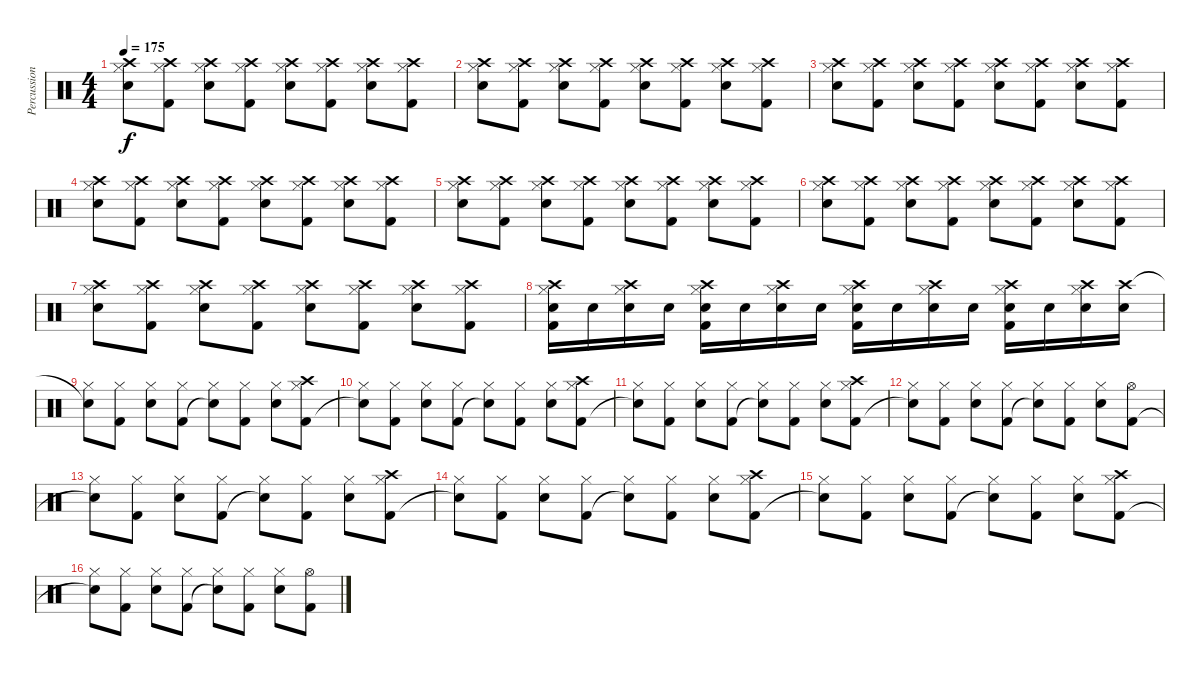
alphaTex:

\track ("Percussion" "Percussion") {instrument percussion}
\staff {score}
\articulation defaults
\ts (4 4)
\tempo 175
\clef neutral
\ks c
("Hi-Hat (closed)" "Electric Snare (hit)" "Crash high (hit)").8{dy f} ("Hi-Hat (closed)" "Kick (hit) 2" "Crash high (hit)").8 ("Hi-Hat (closed)" "Electric Snare (hit)" "Crash high (hit)").8 ("Hi-Hat (closed)" "Kick (hit) 2" "Crash high (hit)").8 ("Hi-Hat (closed)" "Electric Snare (hit)" "Crash high (hit)").8 ("Hi-Hat (closed)" "Kick (hit) 2" "Crash high (hit)").8 ("Hi-Hat (closed)" "Electric Snare (hit)" "Crash high (hit)").8 ("Hi-Hat (closed)" "Kick (hit) 2" "Crash high (hit)").8 |
("Hi-Hat (closed)" "Electric Snare (hit)" "Crash high (hit)").8 ("Hi-Hat (closed)" "Kick (hit) 2" "Crash high (hit)").8 ("Hi-Hat (closed)" "Electric Snare (hit)" "Crash high (hit)").8 ("Hi-Hat (closed)" "Kick (hit) 2" "Crash high (hit)").8 ("Hi-Hat (closed)" "Electric Snare (hit)" "Crash high (hit)").8 ("Hi-Hat (closed)" "Kick (hit) 2" "Crash high (hit)").8 ("Hi-Hat (closed)" "Electric Snare (hit)" "Crash high (hit)").8 ("Hi-Hat (closed)" "Kick (hit) 2" "Crash high (hit)").8 |
("Hi-Hat (closed)" "Electric Snare (hit)" "Crash high (hit)").8 ("Hi-Hat (closed)" "Kick (hit) 2" "Crash high (hit)").8 ("Hi-Hat (closed)" "Electric Snare (hit)" "Crash high (hit)").8 ("Hi-Hat (closed)" "Kick (hit) 2" "Crash high (hit)").8 ("Hi-Hat (closed)" "Electric Snare (hit)" "Crash high (hit)").8 ("Hi-Hat (closed)" "Kick (hit) 2" "Crash high (hit)").8 ("Hi-Hat (closed)" "Electric Snare (hit)" "Crash high (hit)").8 ("Hi-Hat (closed)" "Kick (hit) 2" "Crash high (hit)").8 |
("Hi-Hat (closed)" "Electric Snare (hit)" "Crash high (hit)").8 ("Hi-Hat (closed)" "Kick (hit) 2" "Crash high (hit)").8 ("Hi-Hat (closed)" "Electric Snare (hit)" "Crash high (hit)").8 ("Hi-Hat (closed)" "Kick (hit) 2" "Crash high (hit)").8 ("Hi-Hat (closed)" "Electric Snare (hit)" "Crash high (hit)").8 ("Hi-Hat (closed)" "Kick (hit) 2" "Crash high (hit)").8 ("Hi-Hat (closed)" "Electric Snare (hit)" "Crash high (hit)").8 ("Hi-Hat (closed)" "Kick (hit) 2" "Crash high (hit)").8 |
("Hi-Hat (closed)" "Electric Snare (hit)" "Crash high (hit)").8 ("Hi-Hat (closed)" "Kick (hit) 2" "Crash high (hit)").8 ("Hi-Hat (closed)" "Electric Snare (hit)" "Crash high (hit)").8 ("Hi-Hat (closed)" "Kick (hit) 2" "Crash high (hit)").8 ("Hi-Hat (closed)" "Electric Snare (hit)" "Crash high (hit)").8 ("Hi-Hat (closed)" "Kick (hit) 2" "Crash high (hit)").8 ("Hi-Hat (closed)" "Electric Snare (hit)" "Crash high (hit)").8 ("Hi-Hat (closed)" "Kick (hit) 2" "Crash high (hit)").8 |
("Hi-Hat (closed)" "Electric Snare (hit)" "Crash high (hit)").8 ("Hi-Hat (closed)" "Kick (hit) 2" "Crash high (hit)").8 ("Hi-Hat (closed)" "Electric Snare (hit)" "Crash high (hit)").8 ("Hi-Hat (closed)" "Kick (hit) 2" "Crash high (hit)").8 ("Hi-Hat (closed)" "Electric Snare (hit)" "Crash high (hit)").8 ("Hi-Hat (closed)" "Kick (hit) 2" "Crash high (hit)").8 ("Hi-Hat (closed)" "Electric Snare (hit)" "Crash high (hit)").8 ("Hi-Hat (closed)" "Kick (hit) 2" "Crash high (hit)").8 |
("Hi-Hat (closed)" "Electric Snare (hit)" "Crash high (hit)").8 ("Hi-Hat (closed)" "Kick (hit) 2" "Crash high (hit)").8 ("Hi-Hat (closed)" "Electric Snare (hit)" "Crash high (hit)").8 ("Hi-Hat (closed)" "Kick (hit) 2" "Crash high (hit)").8 ("Hi-Hat (closed)" "Electric Snare (hit)" "Crash high (hit)").8 ("Hi-Hat (closed)" "Kick (hit) 2" "Crash high (hit)").8 ("Hi-Hat (closed)" "Electric Snare (hit)" "Crash high (hit)").8 ("Hi-Hat (closed)" "Kick (hit) 2" "Crash high (hit)").8 |
("Hi-Hat (closed)" "Electric Snare (hit)" "Kick (hit) 2" "Crash high (hit)").16 "Electric Snare (hit)".16 ("Hi-Hat (closed)" "Electric Snare (hit)" "Crash high (hit)").16 "Electric Snare (hit)".16 ("Hi-Hat (closed)" "Electric Snare (hit)" "Kick (hit) 2" "Crash high (hit)").16 "Electric Snare (hit)".16 ("Hi-Hat (closed)" "Electric Snare (hit)" "Crash high (hit)").16 "Electric Snare (hit)".16 ("Hi-Hat (closed)" "Electric Snare (hit)" "Kick (hit) 2" "Crash high (hit)").16 "Electric Snare (hit)".16 ("Hi-Hat (closed)" "Electric Snare (hit)" "Crash high (hit)").16 "Electric Snare (hit)".16 ("Hi-Hat (closed)" "Electric Snare (hit)" "Kick (hit) 2" "Crash high (hit)").16 "Electric Snare (hit)".16 ("Hi-Hat (closed)" "Electric Snare (hit)" "Crash high (hit)").16 ("Electric Snare (hit)" "Crash high (hit)").16 |
("Hi-Hat (closed)" "Snare (hit)"{t}).8 ("Hi-Hat (closed)" "Kick (hit) 2").8 ("Hi-Hat (closed)" "Electric Snare (hit)").8 ("Hi-Hat (closed)" "Kick (hit) 2").8 ("Hi-Hat (closed)" "Snare (hit)"{t}).8 ("Hi-Hat (closed)" "Kick (hit) 2").8 ("Hi-Hat (closed)" "Electric Snare (hit)").8 ("Hi-Hat (closed)" "Kick (hit) 2" "Crash high (hit)").8 |
("Hi-Hat (closed)" "Snare (hit)"{t}).8 ("Hi-Hat (closed)" "Kick (hit) 2").8 ("Hi-Hat (closed)" "Electric Snare (hit)").8 ("Hi-Hat (closed)" "Kick (hit) 2").8 ("Hi-Hat (closed)" "Snare (hit)"{t}).8 ("Hi-Hat (closed)" "Kick (hit) 2").8 ("Hi-Hat (closed)" "Electric Snare (hit)").8 ("Hi-Hat (closed)" "Kick (hit) 2" "Crash high (hit)").8 |
("Hi-Hat (closed)" "Snare (hit)"{t}).8 ("Hi-Hat (closed)" "Kick (hit) 2").8 ("Hi-Hat (closed)" "Electric Snare (hit)").8 ("Hi-Hat (closed)" "Kick (hit) 2").8 ("Hi-Hat (closed)" "Snare (hit)"{t}).8 ("Hi-Hat (closed)" "Kick (hit) 2").8 ("Hi-Hat (closed)" "Electric Snare (hit)").8 ("Hi-Hat (closed)" "Kick (hit) 2" "Crash high (hit)").8 |
("Hi-Hat (closed)" "Snare (hit)"{t}).8 ("Hi-Hat (closed)" "Kick (hit) 2").8 ("Hi-Hat (closed)" "Electric Snare (hit)").8 ("Hi-Hat (closed)" "Kick (hit) 2").8 ("Hi-Hat (closed)" "Snare (hit)"{t}).8 ("Hi-Hat (closed)" "Kick (hit) 2").8 ("Hi-Hat (closed)" "Electric Snare (hit)").8 ("Hi-Hat (open)" "Kick (hit) 2").8 |
("Hi-Hat (closed)" "Snare (hit)"{t}).8 ("Hi-Hat (closed)" "Kick (hit) 2").8 ("Hi-Hat (closed)" "Electric Snare (hit)").8 ("Hi-Hat (closed)" "Kick (hit) 2").8 ("Hi-Hat (closed)" "Snare (hit)"{t}).8 ("Hi-Hat (closed)" "Kick (hit) 2").8 ("Hi-Hat (closed)" "Electric Snare (hit)").8 ("Hi-Hat (closed)" "Kick (hit) 2" "Crash high (hit)").8 |
("Hi-Hat (closed)" "Snare (hit)"{t}).8 ("Hi-Hat (closed)" "Kick (hit) 2").8 ("Hi-Hat (closed)" "Electric Snare (hit)").8 ("Hi-Hat (closed)" "Kick (hit) 2").8 ("Hi-Hat (closed)" "Snare (hit)"{t}).8 ("Hi-Hat (closed)" "Kick (hit) 2").8 ("Hi-Hat (closed)" "Electric Snare (hit)").8 ("Hi-Hat (closed)" "Kick (hit) 2" "Crash high (hit)").8 |
("Hi-Hat (closed)" "Snare (hit)"{t}).8 ("Hi-Hat (closed)" "Kick (hit) 2").8 ("Hi-Hat (closed)" "Electric Snare (hit)").8 ("Hi-Hat (closed)" "Kick (hit) 2").8 ("Hi-Hat (closed)" "Snare (hit)"{t}).8 ("Hi-Hat (closed)" "Kick (hit) 2").8 ("Hi-Hat (closed)" "Electric Snare (hit)").8 ("Hi-Hat (closed)" "Kick (hit) 2" "Crash high (hit)").8 |
("Hi-Hat (closed)" "Snare (hit)"{t}).8 ("Hi-Hat (closed)" "Kick (hit) 2").8 ("Hi-Hat (closed)" "Electric Snare (hit)").8 ("Hi-Hat (closed)" "Kick (hit) 2").8 ("Hi-Hat (closed)" "Snare (hit)"{t}).8 ("Hi-Hat (closed)" "Kick (hit) 2").8 ("Hi-Hat (closed)" "Electric Snare (hit)").8 ("Hi-Hat (open)" "Kick (hit) 2").8
